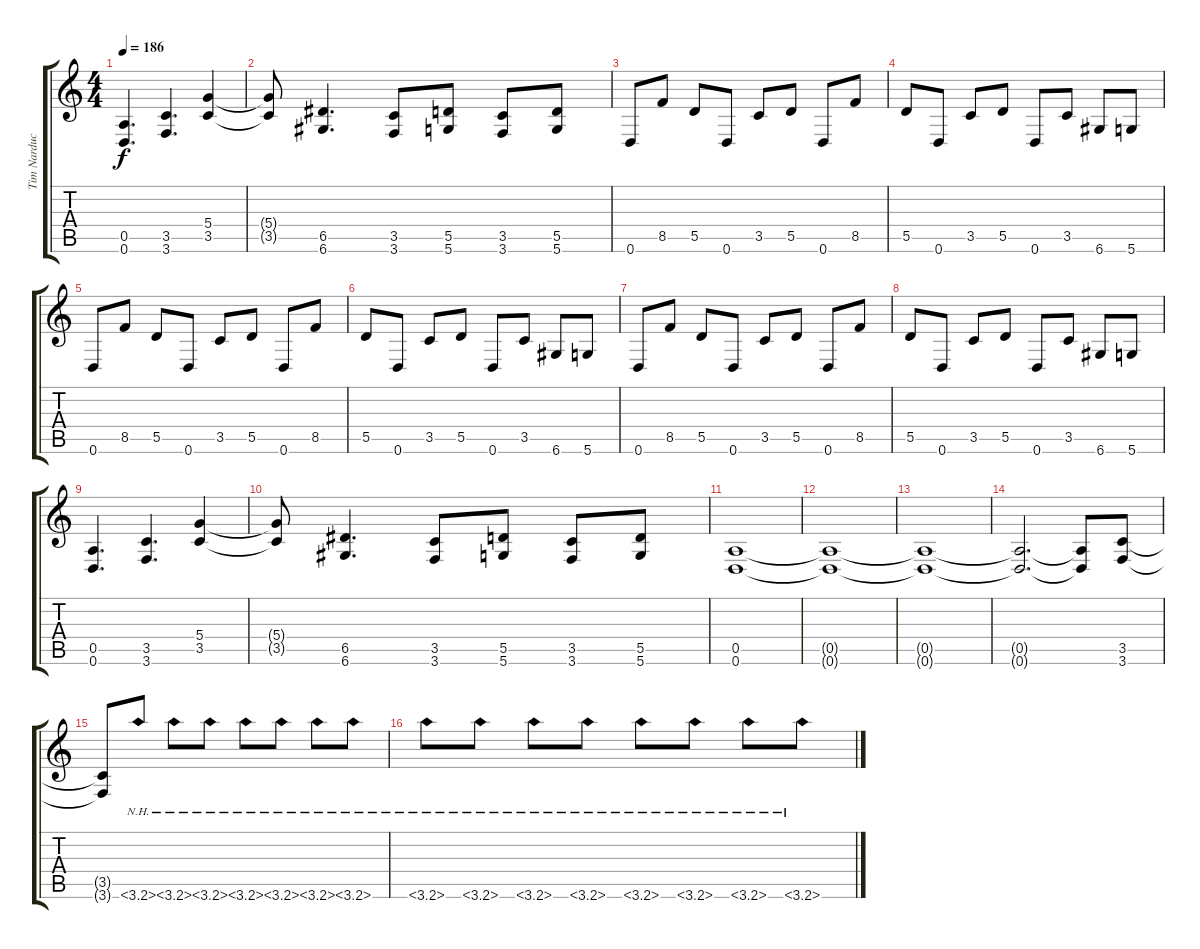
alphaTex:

\track ("Tim Narducci" "Tim Narduc") {instrument distortionguitar}
\staff {score tabs}
\tuning (E4 B3 G3 D3 A2 D2) {hide}
\ts (4 4)
\tempo 186
\clef g2
\ks c
(0.5 0.6).4{d dy f} (3.5 3.6).4{d} (5.4 3.5).4 |
(5.4{t} 3.5{t}).8 (6.5 6.6).4{d} (3.5 3.6).8 (5.5 5.6).8 (3.5 3.6).8 (5.5 5.6).8 |
0.6.8 8.5.8 5.5.8 0.6.8 3.5.8 5.5.8 0.6.8 8.5.8 |
5.5.8 0.6.8 3.5.8 5.5.8 0.6.8 3.5.8 6.6.8 5.6.8 |
0.6.8 8.5.8 5.5.8 0.6.8 3.5.8 5.5.8 0.6.8 8.5.8 |
5.5.8 0.6.8 3.5.8 5.5.8 0.6.8 3.5.8 6.6.8 5.6.8 |
0.6.8 8.5.8 5.5.8 0.6.8 3.5.8 5.5.8 0.6.8 8.5.8 |
5.5.8 0.6.8 3.5.8 5.5.8 0.6.8 3.5.8 6.6.8 5.6.8 |
(0.5 0.6).4{d} (3.5 3.6).4{d} (5.4 3.5).4 |
(5.4{t} 3.5{t}).8 (6.5 6.6).4{d} (3.5 3.6).8 (5.5 5.6).8 (3.5 3.6).8 (5.5 5.6).8 |
(0.5 0.6).1 |
(0.5{t} 0.6{t}).1 |
(0.5{t} 0.6{t}).1 |
(0.5{t} 0.6{t}).2{d} (0.5{t} 0.6{t}).8 (3.5 3.6).8 |
(3.5{t} 3.6{t}).8 3.6{nh}.8 3.6{nh}.8 3.6{nh}.8 3.6{nh}.8 3.6{nh}.8 3.6{nh}.8 3.6{nh}.8 |
3.6{nh}.8 3.6{nh}.8 3.6{nh}.8 3.6{nh}.8 3.6{nh}.8 3.6{nh}.8 3.6{nh}.8 3.6{nh}.8
